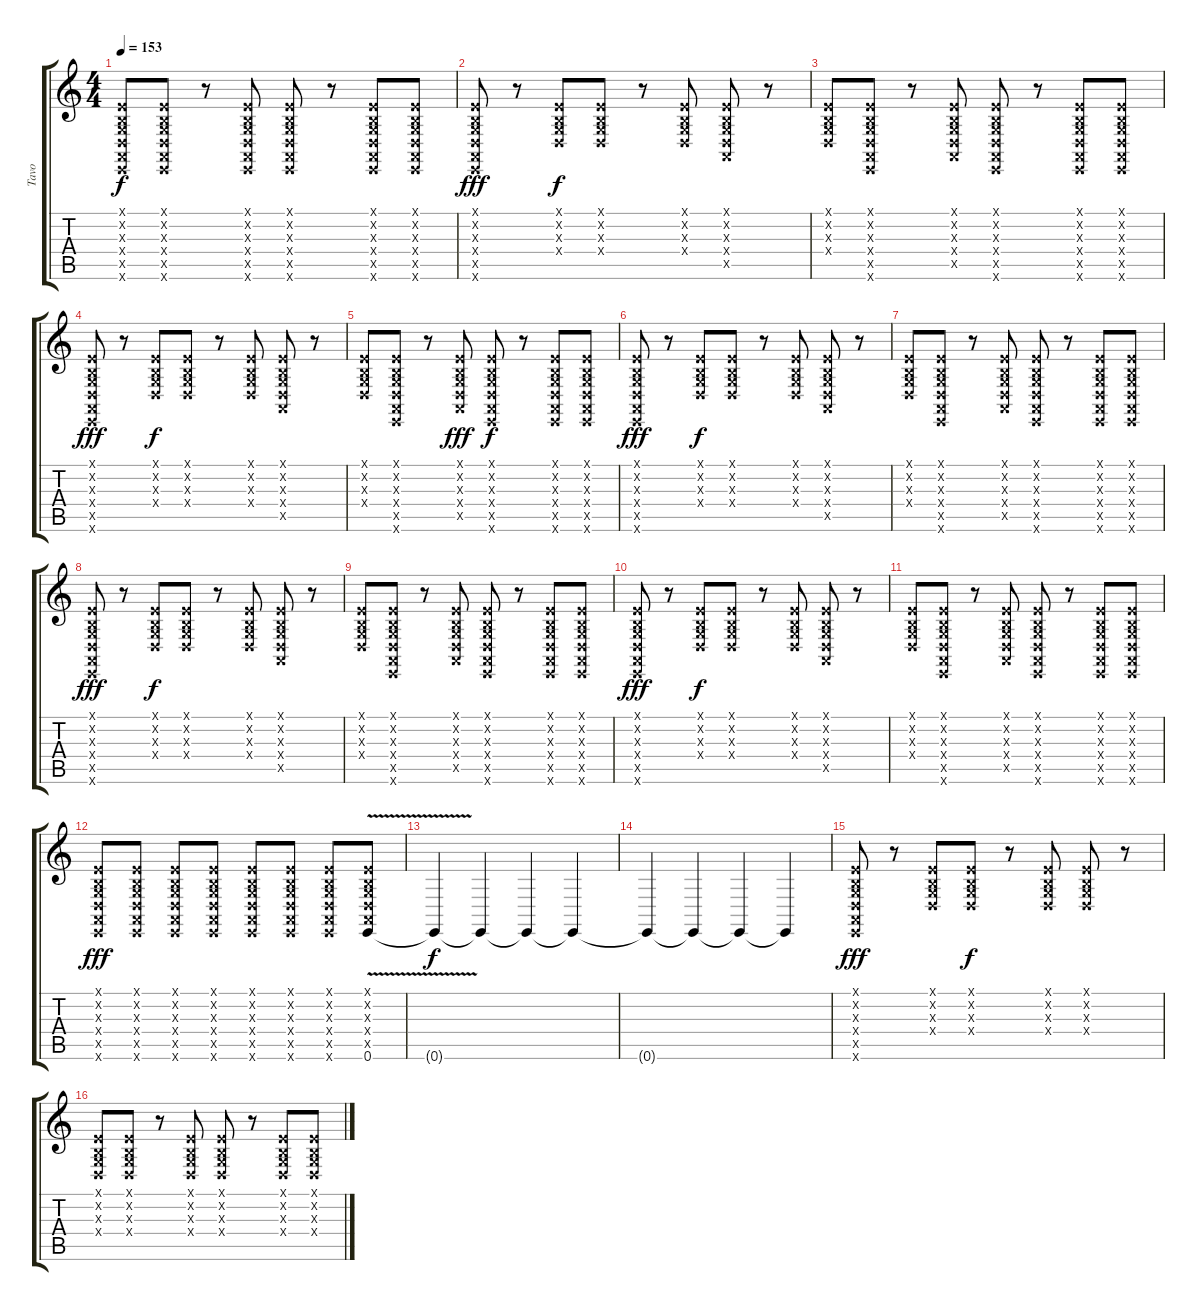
\track ("Tavo" "Tavo") {instrument tubularbells}
\staff {score tabs}
\tuning (E4 B3 G3 D3 A2 E2) {hide}
\ts (4 4)
\tempo 153
\clef g2
\ks c
(0.1{x} 0.2{x} 0.3{x} 0.4{x} 0.5{x} 0.6{x}).8{dy f} (0.1{x} 0.2{x} 0.3{x} 0.4{x} 0.5{x} 0.6{x}).8 r.8 (0.1{x} 0.2{x} 0.3{x} 0.4{x} 0.5{x} 0.6{x}).8 (0.1{x} 0.2{x} 0.3{x} 0.4{x} 0.5{x} 0.6{x}).8 r.8 (0.1{x} 0.2{x} 0.3{x} 0.4{x} 0.5{x} 0.6{x}).8 (0.1{x} 0.2{x} 0.3{x} 0.4{x} 0.5{x} 0.6{x}).8 |
(0.1{x} 0.2{x} 0.3{x} 0.4{x} 0.5{x} 0.6{x}).8{dy fff} r.8 (0.1{x} 0.2{x} 0.3{x} 0.4{x}).8{dy f} (0.1{x} 0.2{x} 0.3{x} 0.4{x}).8 r.8 (0.1{x} 0.2{x} 0.3{x} 0.4{x}).8 (0.1{x} 0.2{x} 0.3{x} 0.4{x} 0.5{x}).8 r.8 |
(0.1{x} 0.2{x} 0.3{x} 0.4{x}).8 (0.1{x} 0.2{x} 0.3{x} 0.4{x} 0.5{x} 0.6{x}).8 r.8 (0.1{x} 0.2{x} 0.3{x} 0.4{x} 0.5{x}).8 (0.1{x} 0.2{x} 0.3{x} 0.4{x} 0.5{x} 0.6{x}).8 r.8 (0.1{x} 0.2{x} 0.3{x} 0.4{x} 0.5{x} 0.6{x}).8 (0.1{x} 0.2{x} 0.3{x} 0.4{x} 0.5{x} 0.6{x}).8 |
(0.1{x} 0.2{x} 0.3{x} 0.4{x} 0.5{x} 0.6{x}).8{dy fff} r.8 (0.1{x} 0.2{x} 0.3{x} 0.4{x}).8{dy f} (0.1{x} 0.2{x} 0.3{x} 0.4{x}).8 r.8 (0.1{x} 0.2{x} 0.3{x} 0.4{x}).8 (0.1{x} 0.2{x} 0.3{x} 0.4{x} 0.5{x}).8 r.8 |
(0.1{x} 0.2{x} 0.3{x} 0.4{x}).8 (0.1{x} 0.2{x} 0.3{x} 0.4{x} 0.5{x} 0.6{x}).8 r.8 (0.1{x} 0.2{x} 0.3{x} 0.4{x} 0.5{x}).8{dy fff} (0.1{x} 0.2{x} 0.3{x} 0.4{x} 0.5{x} 0.6{x}).8{dy f} r.8 (0.1{x} 0.2{x} 0.3{x} 0.4{x} 0.5{x} 0.6{x}).8 (0.1{x} 0.2{x} 0.3{x} 0.4{x} 0.5{x} 0.6{x}).8 |
(0.1{x} 0.2{x} 0.3{x} 0.4{x} 0.5{x} 0.6{x}).8{dy fff} r.8 (0.1{x} 0.2{x} 0.3{x} 0.4{x}).8{dy f} (0.1{x} 0.2{x} 0.3{x} 0.4{x}).8 r.8 (0.1{x} 0.2{x} 0.3{x} 0.4{x}).8 (0.1{x} 0.2{x} 0.3{x} 0.4{x} 0.5{x}).8 r.8 |
(0.1{x} 0.2{x} 0.3{x} 0.4{x}).8 (0.1{x} 0.2{x} 0.3{x} 0.4{x} 0.5{x} 0.6{x}).8 r.8 (0.1{x} 0.2{x} 0.3{x} 0.4{x} 0.5{x}).8 (0.1{x} 0.2{x} 0.3{x} 0.4{x} 0.5{x} 0.6{x}).8 r.8 (0.1{x} 0.2{x} 0.3{x} 0.4{x} 0.5{x} 0.6{x}).8 (0.1{x} 0.2{x} 0.3{x} 0.4{x} 0.5{x} 0.6{x}).8 |
(0.1{x} 0.2{x} 0.3{x} 0.4{x} 0.5{x} 0.6{x}).8{dy fff} r.8 (0.1{x} 0.2{x} 0.3{x} 0.4{x}).8{dy f} (0.1{x} 0.2{x} 0.3{x} 0.4{x}).8 r.8 (0.1{x} 0.2{x} 0.3{x} 0.4{x}).8 (0.1{x} 0.2{x} 0.3{x} 0.4{x} 0.5{x}).8 r.8 |
(0.1{x} 0.2{x} 0.3{x} 0.4{x}).8 (0.1{x} 0.2{x} 0.3{x} 0.4{x} 0.5{x} 0.6{x}).8 r.8 (0.1{x} 0.2{x} 0.3{x} 0.4{x} 0.5{x}).8 (0.1{x} 0.2{x} 0.3{x} 0.4{x} 0.5{x} 0.6{x}).8 r.8 (0.1{x} 0.2{x} 0.3{x} 0.4{x} 0.5{x} 0.6{x}).8 (0.1{x} 0.2{x} 0.3{x} 0.4{x} 0.5{x} 0.6{x}).8 |
(0.1{x} 0.2{x} 0.3{x} 0.4{x} 0.5{x} 0.6{x}).8{dy fff} r.8 (0.1{x} 0.2{x} 0.3{x} 0.4{x}).8{dy f} (0.1{x} 0.2{x} 0.3{x} 0.4{x}).8 r.8 (0.1{x} 0.2{x} 0.3{x} 0.4{x}).8 (0.1{x} 0.2{x} 0.3{x} 0.4{x} 0.5{x}).8 r.8 |
(0.1{x} 0.2{x} 0.3{x} 0.4{x}).8 (0.1{x} 0.2{x} 0.3{x} 0.4{x} 0.5{x} 0.6{x}).8 r.8 (0.1{x} 0.2{x} 0.3{x} 0.4{x} 0.5{x}).8 (0.1{x} 0.2{x} 0.3{x} 0.4{x} 0.5{x} 0.6{x}).8 r.8 (0.1{x} 0.2{x} 0.3{x} 0.4{x} 0.5{x} 0.6{x}).8 (0.1{x} 0.2{x} 0.3{x} 0.4{x} 0.5{x} 0.6{x}).8 |
(0.1{x} 0.2{x} 0.3{x} 0.4{x} 0.5{x} 0.6{x}).8{dy fff} (0.1{x} 0.2{x} 0.3{x} 0.4{x} 0.5{x} 0.6{x}).8 (0.1{x} 0.2{x} 0.3{x} 0.4{x} 0.5{x} 0.6{x}).8 (0.1{x} 0.2{x} 0.3{x} 0.4{x} 0.5{x} 0.6{x}).8 (0.1{x} 0.2{x} 0.3{x} 0.4{x} 0.5{x} 0.6{x}).8 (0.1{x} 0.2{x} 0.3{x} 0.4{x} 0.5{x} 0.6{x}).8 (0.1{x} 0.2{x} 0.3{x} 0.4{x} 0.5{x} 0.6{x}).8 (0.1{x} 0.2{x} 0.3{x} 0.4{x} 0.5{x} 0.6{v}).8 |
0.6{t}.4{dy f} 0.6{t}.4 0.6{t}.4 0.6{t}.4 |
0.6{t}.4 0.6{t}.4 0.6{t}.4 0.6{t}.4 |
(0.1{x} 0.2{x} 0.3{x} 0.4{x} 0.5{x} 0.6{x}).8{dy fff} r.8 (0.1{x} 0.2{x} 0.3{x} 0.4{x}).8 (0.1{x} 0.2{x} 0.3{x} 0.4{x}).8{dy f} r.8 (0.1{x} 0.2{x} 0.3{x} 0.4{x}).8 (0.1{x} 0.2{x} 0.3{x} 0.4{x}).8 r.8 |
(0.1{x} 0.2{x} 0.3{x} 0.4{x}).8 (0.1{x} 0.2{x} 0.3{x} 0.4{x}).8 r.8 (0.1{x} 0.2{x} 0.3{x} 0.4{x}).8 (0.1{x} 0.2{x} 0.3{x} 0.4{x}).8 r.8 (0.1{x} 0.2{x} 0.3{x} 0.4{x}).8 (0.1{x} 0.2{x} 0.3{x} 0.4{x}).8
